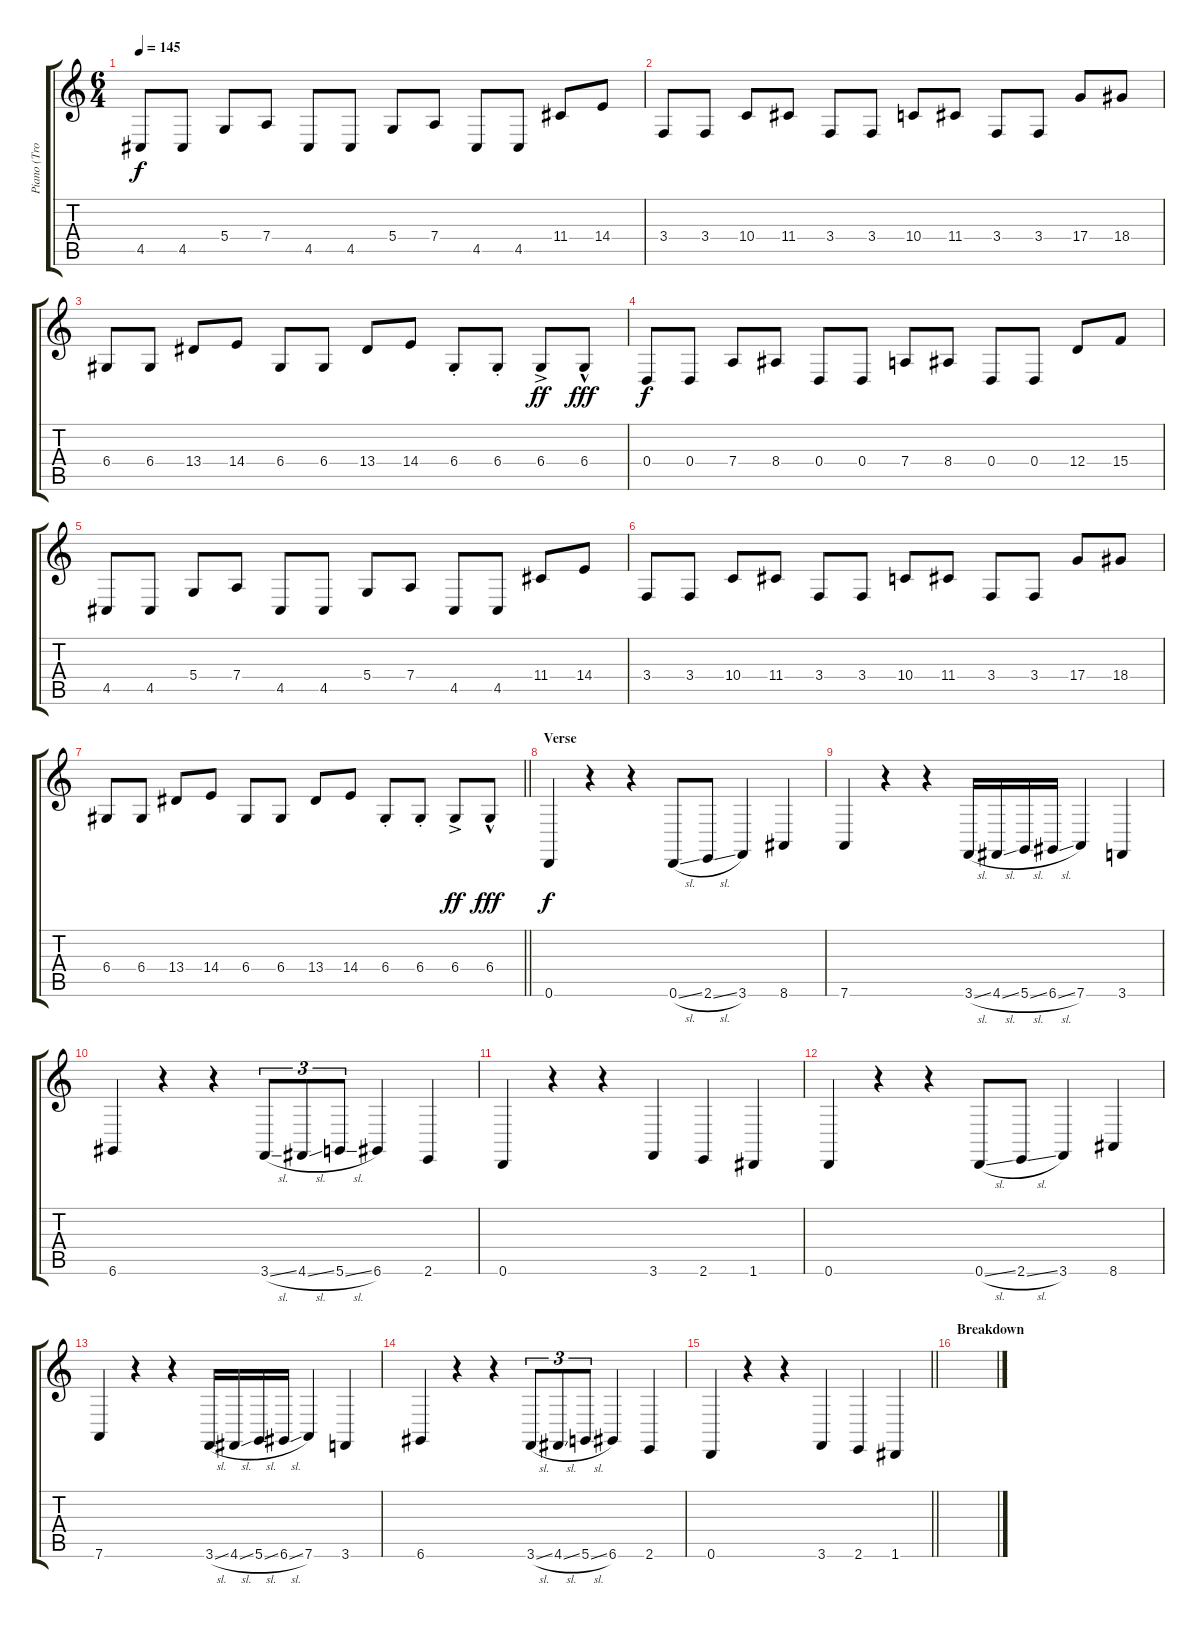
\track ("Piano (Trombone)" "Piano (Tro") {instrument acousticgrandpiano}
\staff {score tabs}
\tuning (E4 B3 G3 D3 A2 D2) {hide}
\ts (6 4)
\tempo 145
\clef g2
\ks c
4.5.8{dy f} 4.5.8 5.4.8 7.4.8 4.5.8 4.5.8 5.4.8 7.4.8 4.5.8 4.5.8 11.4.8 14.4.8 |
3.4.8 3.4.8 10.4.8 11.4.8 3.4.8 3.4.8 10.4.8 11.4.8 3.4.8 3.4.8 17.4.8 18.4.8 |
6.4.8 6.4.8 13.4.8 14.4.8 6.4.8 6.4.8 13.4.8 14.4.8 6.4{st}.8 6.4{st}.8 6.4{ac}.8{dy ff} 6.4{hac}.8{dy fff} |
0.4.8{dy f} 0.4.8 7.4.8 8.4.8 0.4.8 0.4.8 7.4.8 8.4.8 0.4.8 0.4.8 12.4.8 15.4.8 |
4.5.8 4.5.8 5.4.8 7.4.8 4.5.8 4.5.8 5.4.8 7.4.8 4.5.8 4.5.8 11.4.8 14.4.8 |
3.4.8 3.4.8 10.4.8 11.4.8 3.4.8 3.4.8 10.4.8 11.4.8 3.4.8 3.4.8 17.4.8 18.4.8 |
\barLineRight lightlight
6.4.8 6.4.8 13.4.8 14.4.8 6.4.8 6.4.8 13.4.8 14.4.8 6.4{st}.8 6.4{st}.8 6.4{ac}.8{dy ff} 6.4{hac}.8{dy fff} |
\section ("" "Verse")
0.6.4{dy f volume 15 instrument trombone} r.4 r.4 0.6{sl}.8 2.6{sl}.8 3.6.4 8.6.4 |
7.6.4 r.4 r.4 3.6{sl}.16 4.6{sl}.16 5.6{sl}.16 6.6{sl}.16 7.6.4 3.6.4 |
6.6.4 r.4 r.4 3.6{sl}.8{tu (3 2)} 4.6{sl}.8{tu (3 2)} 5.6{sl}.8{tu (3 2)} 6.6.4 2.6.4 |
0.6.4 r.4 r.4 3.6.4 2.6.4 1.6.4 |
0.6.4{volume 15 instrument trombone} r.4 r.4 0.6{sl}.8 2.6{sl}.8 3.6.4 8.6.4 |
7.6.4 r.4 r.4 3.6{sl}.16 4.6{sl}.16 5.6{sl}.16 6.6{sl}.16 7.6.4 3.6.4 |
6.6.4 r.4 r.4 3.6{sl}.8{tu (3 2)} 4.6{sl}.8{tu (3 2)} 5.6{sl}.8{tu (3 2)} 6.6.4 2.6.4 |
\barLineRight lightlight
0.6.4 r.4 r.4 3.6.4 2.6.4 1.6.4 |
\section ("" "Breakdown")
